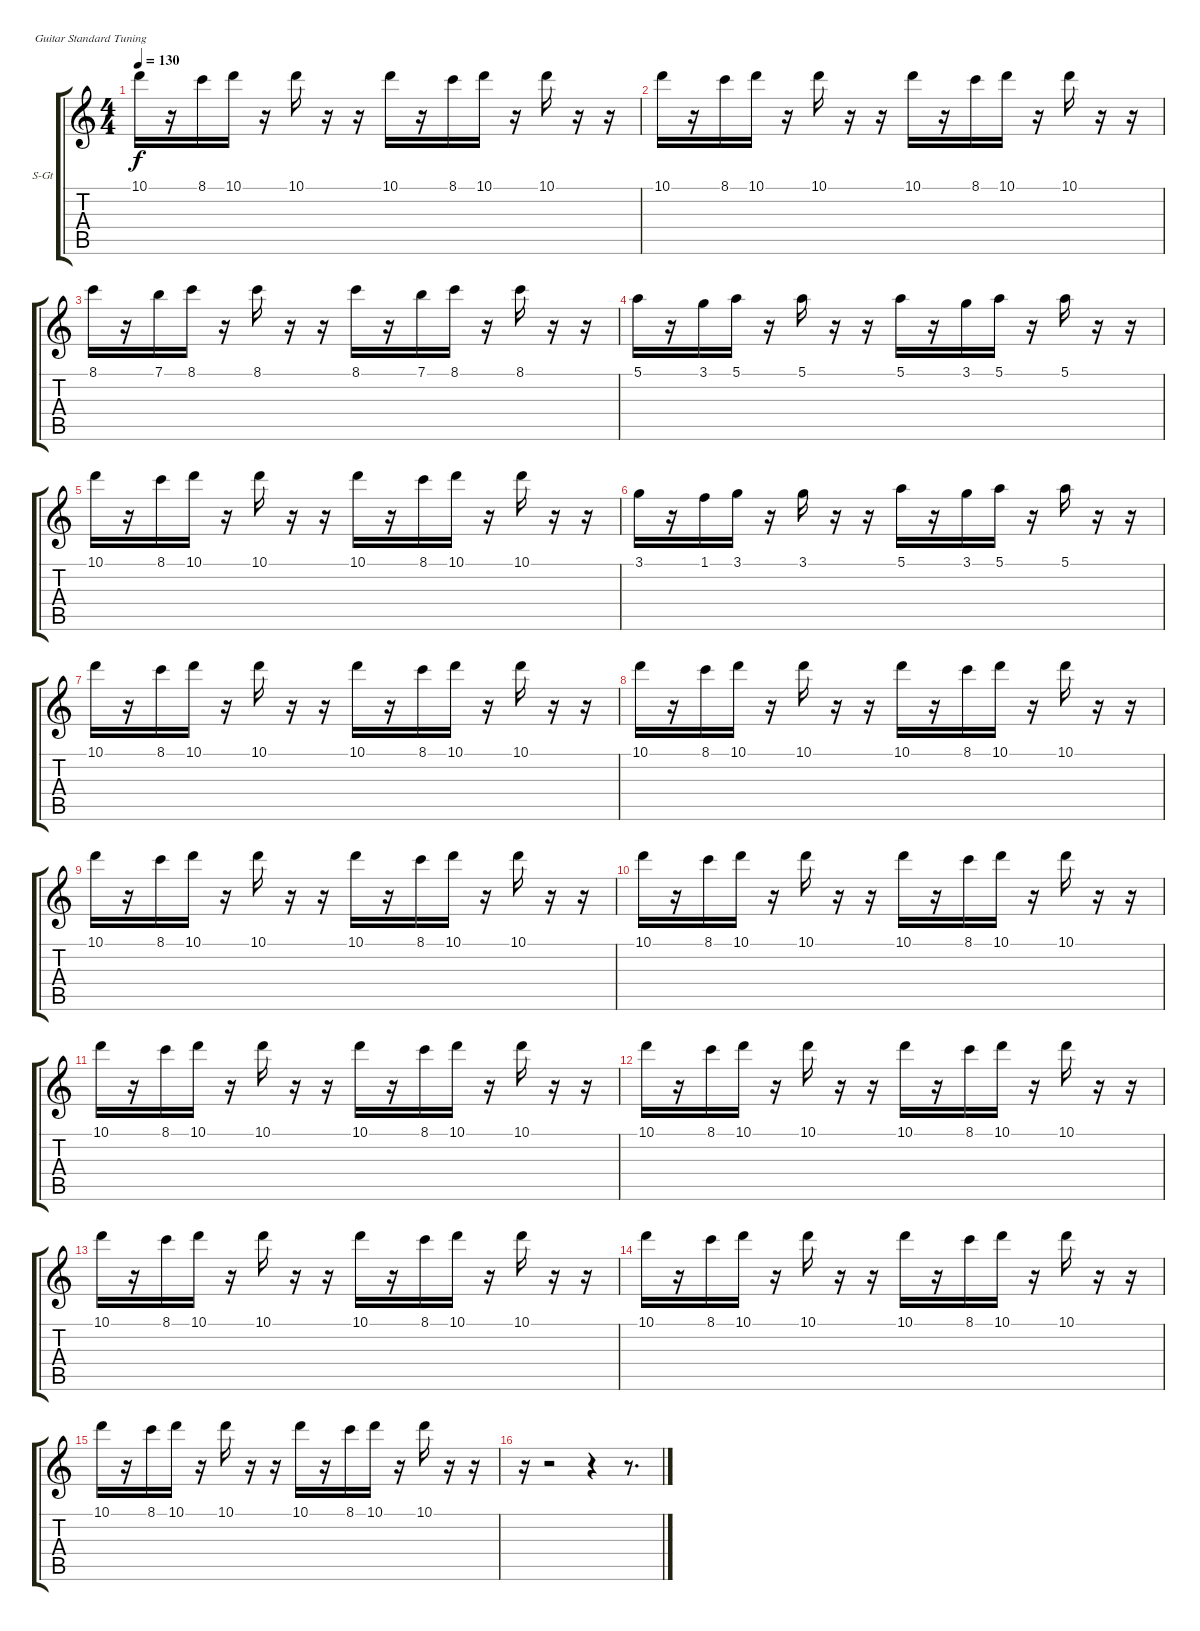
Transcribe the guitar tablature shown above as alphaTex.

\bracketExtendMode groupsimilarinstruments
\firstSystemTrackNameOrientation horizontal
\otherSystemsTrackNameOrientation horizontal
\track ("Ñèíò" "S-Gt") {instrument electricpiano1}
\staff {score tabs}
\tuning (E4 B3 G3 D3 A2 E2)
\displaytranspose 12
\ts (4 4)
\tempo 130
\clef g2
\ks c
10.1.16{dy f} r.16 8.1.16 10.1.16 r.16 10.1.16 r.16 r.16 10.1.16 r.16 8.1.16 10.1.16 r.16 10.1.16 r.16 r.16 |
10.1.16 r.16 8.1.16 10.1.16 r.16 10.1.16 r.16 r.16 10.1.16 r.16 8.1.16 10.1.16 r.16 10.1.16 r.16 r.16 |
8.1.16 r.16 7.1.16 8.1.16 r.16 8.1.16 r.16 r.16 8.1.16 r.16 7.1.16 8.1.16 r.16 8.1.16 r.16 r.16 |
5.1.16 r.16 3.1.16 5.1.16 r.16 5.1.16 r.16 r.16 5.1.16 r.16 3.1.16 5.1.16 r.16 5.1.16 r.16 r.16 |
10.1.16 r.16 8.1.16 10.1.16 r.16 10.1.16 r.16 r.16 10.1.16 r.16 8.1.16 10.1.16 r.16 10.1.16 r.16 r.16 |
3.1.16 r.16 1.1.16 3.1.16 r.16 3.1.16 r.16 r.16 5.1.16 r.16 3.1.16 5.1.16 r.16 5.1.16 r.16 r.16 |
10.1.16 r.16 8.1.16 10.1.16 r.16 10.1.16 r.16 r.16 10.1.16 r.16 8.1.16 10.1.16 r.16 10.1.16 r.16 r.16 |
10.1.16 r.16 8.1.16 10.1.16 r.16 10.1.16 r.16 r.16 10.1.16 r.16 8.1.16 10.1.16 r.16 10.1.16 r.16 r.16 |
10.1.16 r.16 8.1.16 10.1.16 r.16 10.1.16 r.16 r.16 10.1.16 r.16 8.1.16 10.1.16 r.16 10.1.16 r.16 r.16 |
10.1.16 r.16 8.1.16 10.1.16 r.16 10.1.16 r.16 r.16 10.1.16 r.16 8.1.16 10.1.16 r.16 10.1.16 r.16 r.16 |
10.1.16 r.16 8.1.16 10.1.16 r.16 10.1.16 r.16 r.16 10.1.16 r.16 8.1.16 10.1.16 r.16 10.1.16 r.16 r.16 |
10.1.16 r.16 8.1.16 10.1.16 r.16 10.1.16 r.16 r.16 10.1.16 r.16 8.1.16 10.1.16 r.16 10.1.16 r.16 r.16 |
10.1.16 r.16 8.1.16 10.1.16 r.16 10.1.16 r.16 r.16 10.1.16 r.16 8.1.16 10.1.16 r.16 10.1.16 r.16 r.16 |
10.1.16 r.16 8.1.16 10.1.16 r.16 10.1.16 r.16 r.16 10.1.16 r.16 8.1.16 10.1.16 r.16 10.1.16 r.16 r.16 |
10.1.16 r.16 8.1.16 10.1.16 r.16 10.1.16 r.16 r.16 10.1.16 r.16 8.1.16 10.1.16 r.16 10.1.16 r.16 r.16 |
r.16 r.2 r.4 r.8{d}
